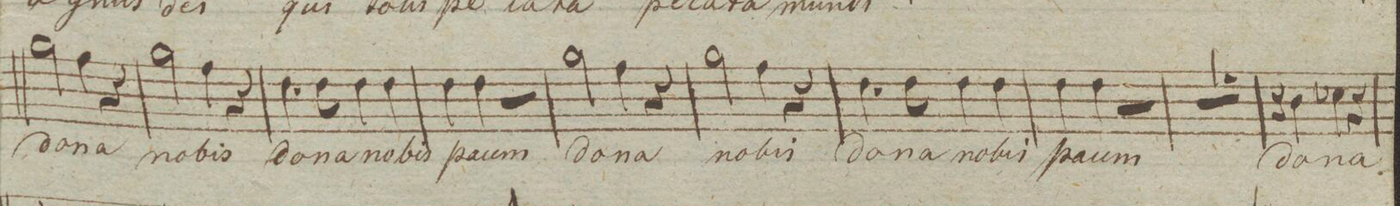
**kern	**text	**dynam
*I"Tenore.	*	*
*clefC4	*	*
*k[]	*	*
*met(c|)	*	*
*M2/2	*	*
*2\right	*	*
2f\	do-	.
4e\	-na	.
4r	.	.
=14	=14	=14
2f\	no-	.
4e\	-bis	.
4r	.	.
=15	=15	=15
4.c\	do-	.
8c\	-na	.
4c\	no-	.
4c\	-bis	.
=16	=16	=16
4c\	pa-	.
4c\	-cem	.
2r	.	.
=17	=17	=17
2f\	do-	.
4e\	-na	.
4r	.	.
=18	=18	=18
2f\	no-	.
4e\	-bis	.
4r	.	.
=19	=19	=19
4.c\	do-	.
8c\	-na	.
4c\	no-	.
4c\	-bis	.
=20	=20	=20
4c\	pa-	.
4c\	-cem	.
2r	.	.
=21	=21	=21
1r	.	.
=22	=22	=22
4r	.	.
4A\	do-	.
4B-X\	-na	.
4r	.	.
=23	=23	=23
*-	*-	*-
